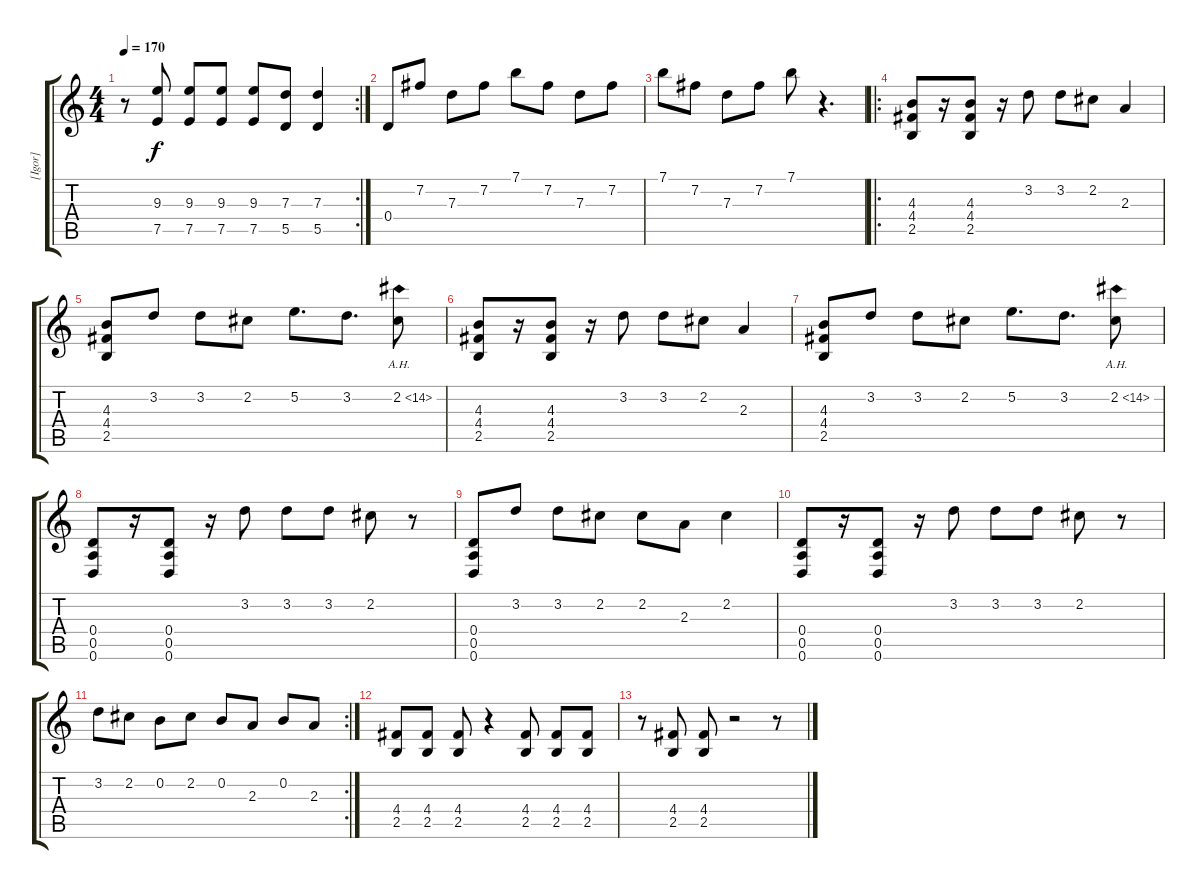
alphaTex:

\track ("[Igor]" "[Igor]") {instrument distortionguitar}
\staff {score tabs}
\tuning (E4 B3 G3 D3 A2 D2) {hide}
\rc 2
\ts (4 4)
\tempo 170
\clef g2
\ks c
r.8{dy f} (9.3 7.5).8 (9.3 7.5).8 (9.3 7.5).8 (9.3 7.5).8 (7.3 5.5).8 (7.3 5.5).4 |
0.4.8{volume 9 instrument acousticguitarnylon} 7.2.8 7.3.8 7.2.8 7.1.8 7.2.8 7.3.8 7.2.8 |
7.1.8 7.2.8 7.3.8 7.2.8 7.1.8 r.4{d} |
\ro
(4.3 4.4 2.5).8{volume 14 instrument distortionguitar} r.16 (4.3 4.4 2.5).8 r.16 3.2.8 3.2.8 2.2.8 2.3.4 |
(4.3 4.4 2.5).8 3.2.8 3.2.8 2.2.8 5.2.8{d} 3.2.8{d} 2.2{ah 12}.8 |
(4.3 4.4 2.5).8 r.16 (4.3 4.4 2.5).8 r.16 3.2.8 3.2.8 2.2.8 2.3.4 |
(4.3 4.4 2.5).8 3.2.8 3.2.8 2.2.8 5.2.8{d} 3.2.8{d} 2.2{ah 12}.8 |
(0.4 0.5 0.6).8 r.16 (0.4 0.5 0.6).8 r.16 3.2.8 3.2.8 3.2.8 2.2.8 r.8 |
(0.4 0.5 0.6).8 3.2.8 3.2.8 2.2.8 2.2.8 2.3.8 2.2.4 |
(0.4 0.5 0.6).8 r.16 (0.4 0.5 0.6).8 r.16 3.2.8 3.2.8 3.2.8 2.2.8 r.8 |
\rc 2
3.2.8 2.2.8 0.2.8 2.2.8 0.2.8 2.3.8 0.2.8 2.3.8 |
(4.4 2.5).8 (4.4 2.5).8 (4.4 2.5).8 r.4 (4.4 2.5).8 (4.4 2.5).8 (4.4 2.5).8 |
r.8 (4.4 2.5).8 (4.4 2.5).8 r.2 r.8
